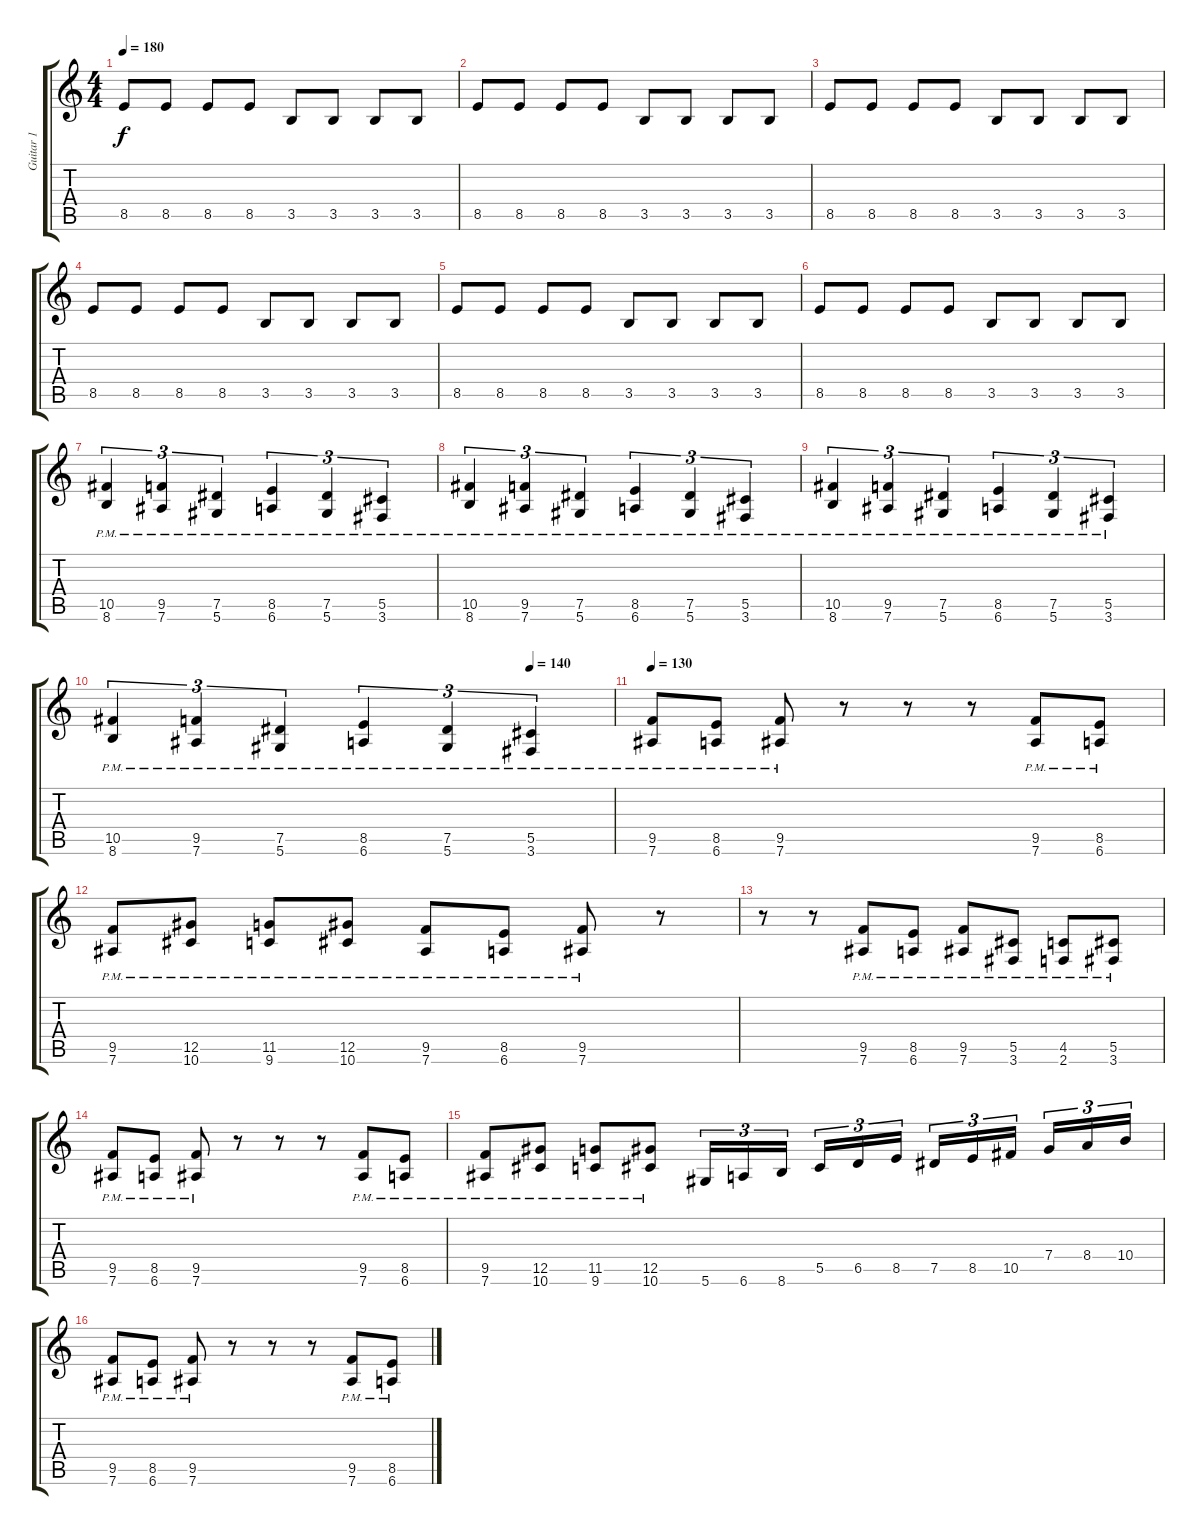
\track ("Guitar 1" "Guitar 1") {instrument distortionguitar}
\staff {score tabs}
\tuning (Eb4 Bb3 Gb3 Db3 Ab2 Eb2) {hide}
\ts (4 4)
\tempo 180
\clef g2
\ks c
8.5.8{dy f} 8.5.8 8.5.8 8.5.8 3.5.8 3.5.8 3.5.8 3.5.8 |
8.5.8 8.5.8 8.5.8 8.5.8 3.5.8 3.5.8 3.5.8 3.5.8 |
8.5.8 8.5.8 8.5.8 8.5.8 3.5.8 3.5.8 3.5.8 3.5.8 |
8.5.8 8.5.8 8.5.8 8.5.8 3.5.8 3.5.8 3.5.8 3.5.8 |
8.5.8 8.5.8 8.5.8 8.5.8 3.5.8 3.5.8 3.5.8 3.5.8 |
8.5.8 8.5.8 8.5.8 8.5.8 3.5.8 3.5.8 3.5.8 3.5.8 |
(10.5{pm} 8.6{pm}).4{tu (3 2)} (9.5{pm} 7.6{pm}).4{tu (3 2)} (7.5{pm} 5.6{pm}).4{tu (3 2)} (8.5{pm} 6.6{pm}).4{tu (3 2)} (7.5{pm} 5.6{pm}).4{tu (3 2)} (5.5{pm} 3.6{pm}).4{tu (3 2)} |
(10.5{pm} 8.6{pm}).4{tu (3 2)} (9.5{pm} 7.6{pm}).4{tu (3 2)} (7.5{pm} 5.6{pm}).4{tu (3 2)} (8.5{pm} 6.6{pm}).4{tu (3 2)} (7.5{pm} 5.6{pm}).4{tu (3 2)} (5.5{pm} 3.6{pm}).4{tu (3 2)} |
(10.5{pm} 8.6{pm}).4{tu (3 2)} (9.5{pm} 7.6{pm}).4{tu (3 2)} (7.5{pm} 5.6{pm}).4{tu (3 2)} (8.5{pm} 6.6{pm}).4{tu (3 2)} (7.5{pm} 5.6{pm}).4{tu (3 2)} (5.5{pm} 3.6{pm}).4{tu (3 2)} |
\tempo (140 0.8333333333333334)
(10.5{pm} 8.6{pm}).4{tu (3 2)} (9.5{pm} 7.6{pm}).4{tu (3 2)} (7.5{pm} 5.6{pm}).4{tu (3 2)} (8.5{pm} 6.6{pm}).4{tu (3 2)} (7.5{pm} 5.6{pm}).4{tu (3 2)} (5.5{pm} 3.6{pm}).4{tu (3 2)} |
\tempo 130
(9.5{pm} 7.6{pm}).8 (8.5{pm} 6.6{pm}).8 (9.5{pm} 7.6{pm}).8 r.8 r.8 r.8 (9.5{pm} 7.6{pm}).8 (8.5{pm} 6.6{pm}).8 |
(9.5{pm} 7.6{pm}).8 (12.5{pm} 10.6{pm}).8 (11.5{pm} 9.6{pm}).8 (12.5{pm} 10.6{pm}).8 (9.5{pm} 7.6{pm}).8 (8.5{pm} 6.6{pm}).8 (9.5{pm} 7.6{pm}).8 r.8 |
r.8 r.8 (9.5{pm} 7.6{pm}).8 (8.5{pm} 6.6{pm}).8 (9.5{pm} 7.6{pm}).8 (5.5{pm} 3.6{pm}).8 (4.5{pm} 2.6{pm}).8 (5.5{pm} 3.6{pm}).8 |
(9.5{pm} 7.6{pm}).8 (8.5{pm} 6.6{pm}).8 (9.5{pm} 7.6{pm}).8 r.8 r.8 r.8 (9.5{pm} 7.6{pm}).8 (8.5{pm} 6.6{pm}).8 |
(9.5{pm} 7.6{pm}).8 (12.5{pm} 10.6{pm}).8 (11.5{pm} 9.6{pm}).8 (12.5{pm} 10.6{pm}).8 5.6.16{tu (3 2)} 6.6.16{tu (3 2)} 8.6.16{tu (3 2) beam splitsecondary} 5.5.16{tu (3 2)} 6.5.16{tu (3 2)} 8.5.16{tu (3 2)} 7.5.16{tu (3 2)} 8.5.16{tu (3 2)} 10.5.16{tu (3 2) beam splitsecondary} 7.4.16{tu (3 2)} 8.4.16{tu (3 2)} 10.4.16{tu (3 2)} |
(9.5{pm} 7.6{pm}).8 (8.5{pm} 6.6{pm}).8 (9.5{pm} 7.6{pm}).8 r.8 r.8 r.8 (9.5{pm} 7.6{pm}).8 (8.5{pm} 6.6{pm}).8
